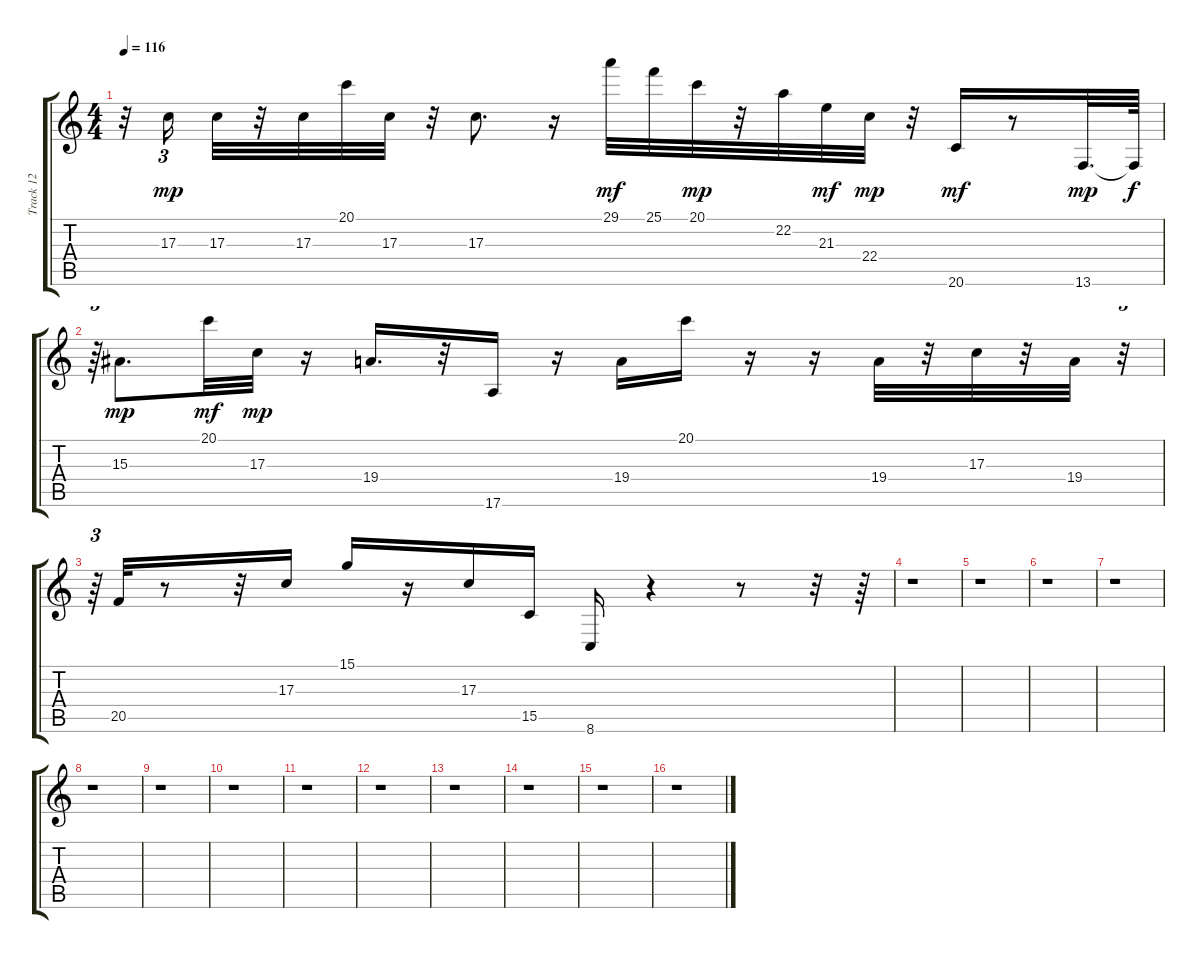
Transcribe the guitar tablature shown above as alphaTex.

\track ("Track 12" "Track 12") {instrument lead1square}
\staff {score tabs}
\tuning (E4 B3 G3 D3 A2 E2) {hide}
\ts (4 4)
\tempo 116
\clef g2
\ks c
r.32{dy mp} 17.3.16{tu (3 2) balance 6} 17.3.32{balance 4} r.32 17.3.32{balance 14} 20.1.32{balance 3} 17.3.32{balance 12} r.32 17.3.8{d balance 8} r.16{balance 14} 29.1.32{dy mf balance 14} 25.1.32{balance 6} 20.1.32{dy mp balance 14} r.32 22.2.32{balance 3} 21.3.32{dy mf balance 16} 22.4.32{dy mp balance 3} r.32 20.6.16{dy mf balance 16} r.8 13.6.32{d dy mp balance 10} 13.6{t}.64{dy f} |
r.64{tu (3 2)} 15.3.8{d dy mp balance 8} 20.1.32{dy mf balance 6} 17.3.32{dy mp balance 16} r.16 19.4.16{d balance 4} r.32 17.6.16{balance 14} r.16 19.4.16{balance 12} 20.1.16{balance 6} r.16{balance 12} r.16 19.4.32{balance 6} r.32 17.3.32{balance 14} r.32 19.4.32{balance 12} r.32{tu (3 2)} |
r.64{tu (3 2)} 20.5.32{balance 14} r.8 r.32 17.3.16{balance 3} 15.1.16{balance 10} r.16{balance 16} 17.3.16{balance 12} 15.5.16{balance 8} 8.6.16{balance 3} r.4 r.8 r.32 r.64 |
r.1 |
r.1 |
r.1 |
r.1 |
r.1 |
r.1 |
r.1 |
r.1 |
r.1 |
r.1 |
r.1 |
r.1 |
r.1
